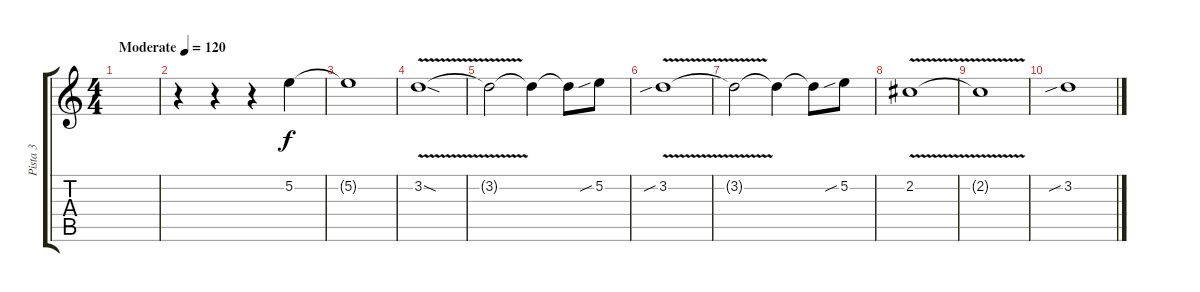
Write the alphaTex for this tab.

\track ("Pista 3" "Pista 3") {instrument distortionguitar}
\staff {score tabs}
\tuning (E4 B3 G3 D3 A2 E2) {hide}
\ts (4 4)
\tempo (120 "Moderate")
\tempo 112
\tempo (120 "Moderate")
\clef g2
\ks c
|
r.4 r.4 r.4 5.2.4{volume 12} |
5.2{t}.1 |
3.2{v sod}.1 |
3.2{t}.2 3.2{t}.4 3.2{t}.8 5.2{sib}.8 |
3.2{v sib}.1 |
3.2{t}.2 3.2{t}.4 3.2{t}.8 5.2{sib}.8 |
2.2{v}.1 |
2.2{t}.1 |
3.2{sib}.1
